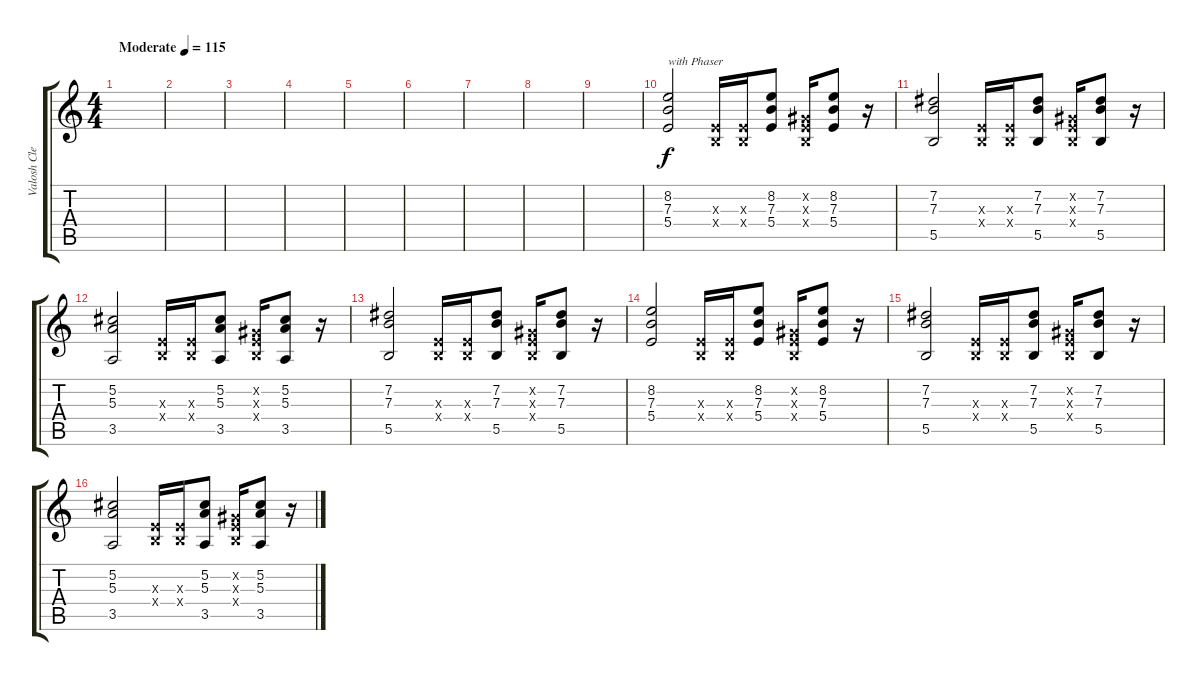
\track ("Valosh Clean" "Valosh Cle") {instrument electricguitarclean}
\staff {score tabs}
\tuning (Db4 Ab3 E3 B2 Gb2 B1) {hide}
\ts (4 4)
\tempo (115 "Moderate")
\clef g2
\ks c
|
|
|
|
|
|
|
|
|
(8.2 7.3 5.4).2{txt "with Phaser"} (0.3{x} 0.4{x}).16 (0.3{x} 0.4{x}).16 (8.2 7.3 5.4).8 (0.2{x} 0.3{x} 0.4{x}).16 (8.2 7.3 5.4).8 r.16 |
(7.2 7.3 5.5).2 (0.3{x} 0.4{x}).16 (0.3{x} 0.4{x}).16 (7.2 7.3 5.5).8 (0.2{x} 0.3{x} 0.4{x}).16 (7.2 7.3 5.5).8 r.16 |
(5.2 5.3 3.5).2 (0.3{x} 0.4{x}).16 (0.3{x} 0.4{x}).16 (5.2 5.3 3.5).8 (0.2{x} 0.3{x} 0.4{x}).16 (5.2 5.3 3.5).8 r.16 |
(7.2 7.3 5.5).2 (0.3{x} 0.4{x}).16 (0.3{x} 0.4{x}).16 (7.2 7.3 5.5).8 (0.2{x} 0.3{x} 0.4{x}).16 (7.2 7.3 5.5).8 r.16 |
(8.2 7.3 5.4).2 (0.3{x} 0.4{x}).16 (0.3{x} 0.4{x}).16 (8.2 7.3 5.4).8 (0.2{x} 0.3{x} 0.4{x}).16 (8.2 7.3 5.4).8 r.16 |
(7.2 7.3 5.5).2 (0.3{x} 0.4{x}).16 (0.3{x} 0.4{x}).16 (7.2 7.3 5.5).8 (0.2{x} 0.3{x} 0.4{x}).16 (7.2 7.3 5.5).8 r.16 |
(5.2 5.3 3.5).2 (0.3{x} 0.4{x}).16 (0.3{x} 0.4{x}).16 (5.2 5.3 3.5).8 (0.2{x} 0.3{x} 0.4{x}).16 (5.2 5.3 3.5).8 r.16
